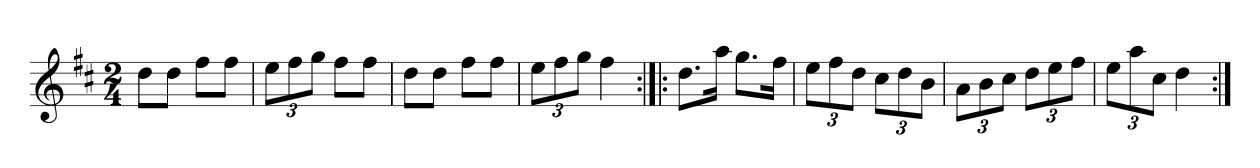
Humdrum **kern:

**kern
*part1
*staff1
*clefG2
*k[f#c#]
*D:
*M2/4
*MM120
=1
8dd\L
8dd\J
8ff#\L
8ff#\J
=2
12ee\L
12ff#\
12gg\J
8ff#\L
8ff#\J
=3
8dd\L
8dd\J
8ff#\L
8ff#\J
=4
12ee\L
12ff#\
12gg\J
4ff#
=5:|!|:
8.dd\L
16aa\Jk
8.gg\L
16ff#\Jk
=6
12ee\L
12ff#\
12dd\J
12cc#\L
12dd\
12b\J
=7
12a\L
12b\
12cc#\J
12dd\L
12ee\
12ff#\J
=8
12ee\L
12aa\
12cc#\J
4dd
=:|!
*-
